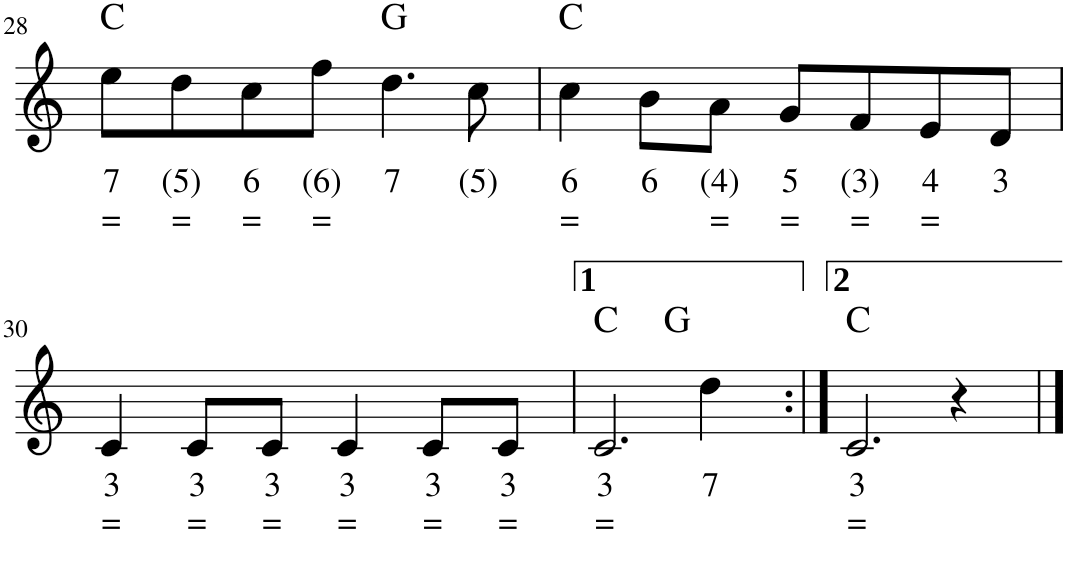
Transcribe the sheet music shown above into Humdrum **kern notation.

**kern	**text	**text	**harte
*part1	*part1	*part1	*part1
*staff1	*staff1	*staff1	*
!!LO:PB:g=z
*clefG2	*	*	*
*k[]	*	*	*
*M4/4	*	*	*
*met(c)	*	*	*
=28	=28	=28	=28
!	!LO:LY:b	!LO:LY:b	!
8ee\L	7	=	C:maj
!	!LO:LY:b	!LO:LY:b	!
8dd\	(5)	=	.
!	!LO:LY:b	!LO:LY:b	!
8cc\	6	=	.
!	!LO:LY:b	!LO:LY:b	!
8ff\J	(6)	=	.
!	!LO:LY:b	!	!
4.dd\	7	.	G:maj
!	!LO:LY:b	!	!
8cc\	(5)	.	.
=29	=29	=29	=29
!	!LO:LY:b	!LO:LY:b	!
4cc\	6	=	C:maj
!	!LO:LY:b	!	!
8b\L	6	.	.
!	!LO:LY:b	!LO:LY:b	!
8a\J	(4)	=	.
!	!LO:LY:b	!LO:LY:b	!
8g/L	5	=	.
!	!LO:LY:b	!LO:LY:b	!
8f/	(3)	=	.
!	!LO:LY:b	!LO:LY:b	!
8e/	4	=	.
!	!LO:LY:b	!	!
8d/J	3	.	.
!!LO:LB:g=z
=30	=30	=30	=30
!	!LO:LY:b	!LO:LY:b	!
4c/	3	=	.
!	!LO:LY:b	!LO:LY:b	!
8c/L	3	=	.
!	!LO:LY:b	!LO:LY:b	!
8c/J	3	=	.
!	!LO:LY:b	!LO:LY:b	!
4c/	3	=	.
!	!LO:LY:b	!LO:LY:b	!
8c/L	3	=	.
!	!LO:LY:b	!LO:LY:b	!
8c/J	3	=	.
=31	=31	=31	=31
!	!LO:LY:b	!LO:LY:b	!
*^	*	*	*
2.c/	2ryy	3	=	C:maj
.	2ryy	.	.	G:maj
!	!	!LO:LY:b	!	!
4dd\	.	7	.	.
=32:|!	=32:|!	=32:|!	=32:|!	=32:|!
!	!	!LO:LY:b	!LO:LY:b	!
*v	*v	*	*	*
2.c/	3	=	C:maj
4r	.	.	.
==	==	==	==
*-	*-	*-	*-
